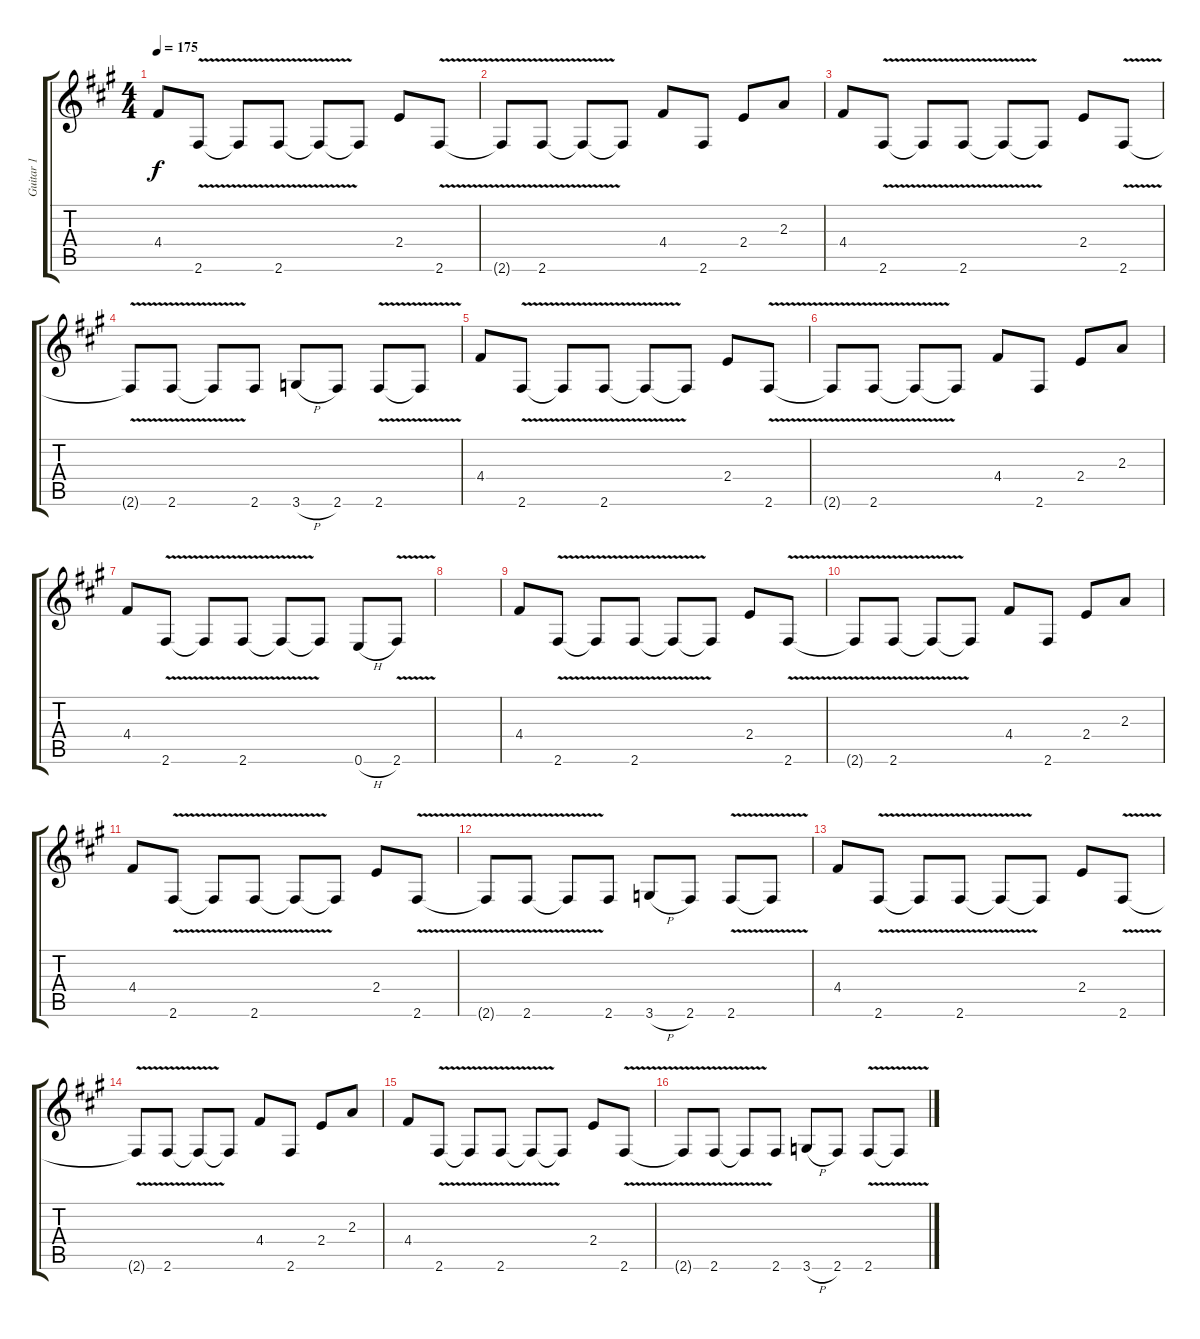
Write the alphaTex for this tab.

\track ("Guitar 1" "Guitar 1") {instrument distortionguitar}
\staff {score tabs}
\tuning (E4 B3 G3 D3 A2 E2) {hide}
\ts (4 4)
\tempo 175
\clef g2
\ks f#minor
4.4.8{dy f} 2.6{v}.8 2.6{t}.8 2.6{v}.8 2.6{t}.8 2.6{t}.8 2.4.8 2.6{v}.8 |
2.6{t}.8 2.6{v}.8 2.6{t}.8 2.6{t}.8 4.4.8 2.6.8 2.4.8 2.3.8 |
4.4.8 2.6{v}.8 2.6{t}.8 2.6{v}.8 2.6{t}.8 2.6{t}.8 2.4.8 2.6{v}.8 |
2.6{t}.8 2.6{v}.8 2.6{t}.8 2.6.8 3.6{h}.8 2.6.8 2.6{v}.8 2.6{t}.8 |
4.4.8 2.6{v}.8 2.6{t}.8 2.6{v}.8 2.6{t}.8 2.6{t}.8 2.4.8 2.6{v}.8 |
2.6{t}.8 2.6{v}.8 2.6{t}.8 2.6{t}.8 4.4.8 2.6.8 2.4.8 2.3.8 |
4.4.8 2.6{v}.8 2.6{t}.8 2.6{v}.8 2.6{t}.8 2.6{t}.8 0.6{h}.8 2.6{v}.8 |
|
4.4.8 2.6{v}.8 2.6{t}.8 2.6{v}.8 2.6{t}.8 2.6{t}.8 2.4.8 2.6{v}.8 |
2.6{t}.8 2.6{v}.8 2.6{t}.8 2.6{t}.8 4.4.8 2.6.8 2.4.8 2.3.8 |
4.4.8 2.6{v}.8 2.6{t}.8 2.6{v}.8 2.6{t}.8 2.6{t}.8 2.4.8 2.6{v}.8 |
2.6{t}.8 2.6{v}.8 2.6{t}.8 2.6.8 3.6{h}.8 2.6.8 2.6{v}.8 2.6{t}.8 |
4.4.8 2.6{v}.8 2.6{t}.8 2.6{v}.8 2.6{t}.8 2.6{t}.8 2.4.8 2.6{v}.8 |
2.6{t}.8 2.6{v}.8 2.6{t}.8 2.6{t}.8 4.4.8 2.6.8 2.4.8 2.3.8 |
4.4.8 2.6{v}.8 2.6{t}.8 2.6{v}.8 2.6{t}.8 2.6{t}.8 2.4.8 2.6{v}.8 |
2.6{t}.8 2.6{v}.8 2.6{t}.8 2.6.8 3.6{h}.8 2.6.8 2.6{v}.8 2.6{t}.8
